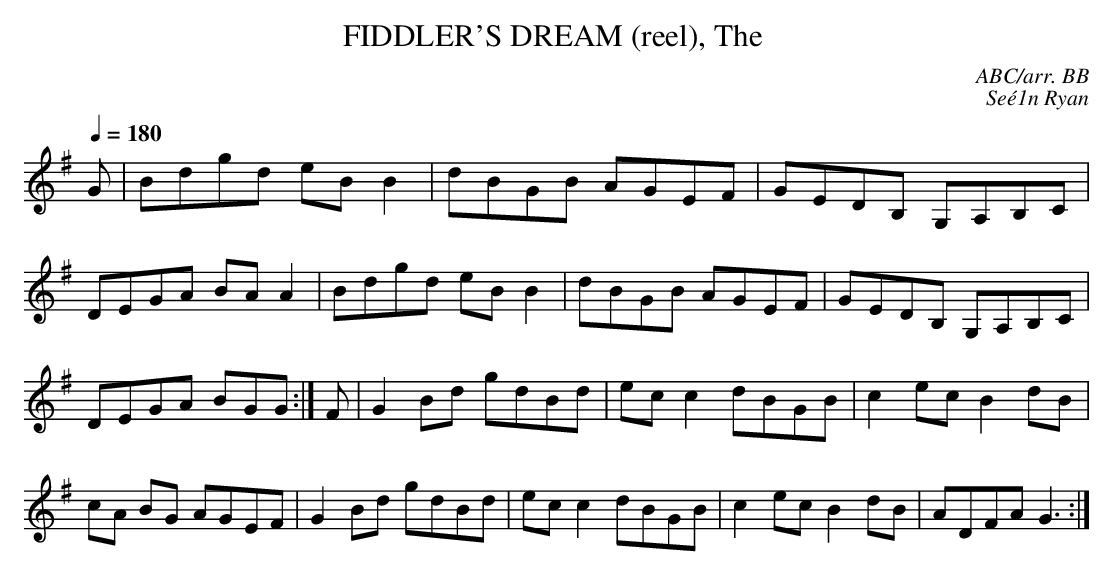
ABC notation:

X:1
T:FIDDLER'S DREAM (reel), The \
C:ABC/arr. BB\
C:Se\'e1n Ryan\
L:1/8\
M:C\
Q:1/4=180\
K:G\
G|Bdgd eBB2|dBGB AGEF|GEDB, G,A,B,C|DEGA BAA2|\
Bdgd eBB2|dBGB AGEF|GEDB, G,A,B,C |DEGA BGG:|\
F|G2Bd gdBd|ecc2 dBGB|c2ec B2dB|cA BG AGEF|\
G2Bd gdBd|ecc2 dBGB|c2ec B2dB|ADFA G3 :|\
\
\
